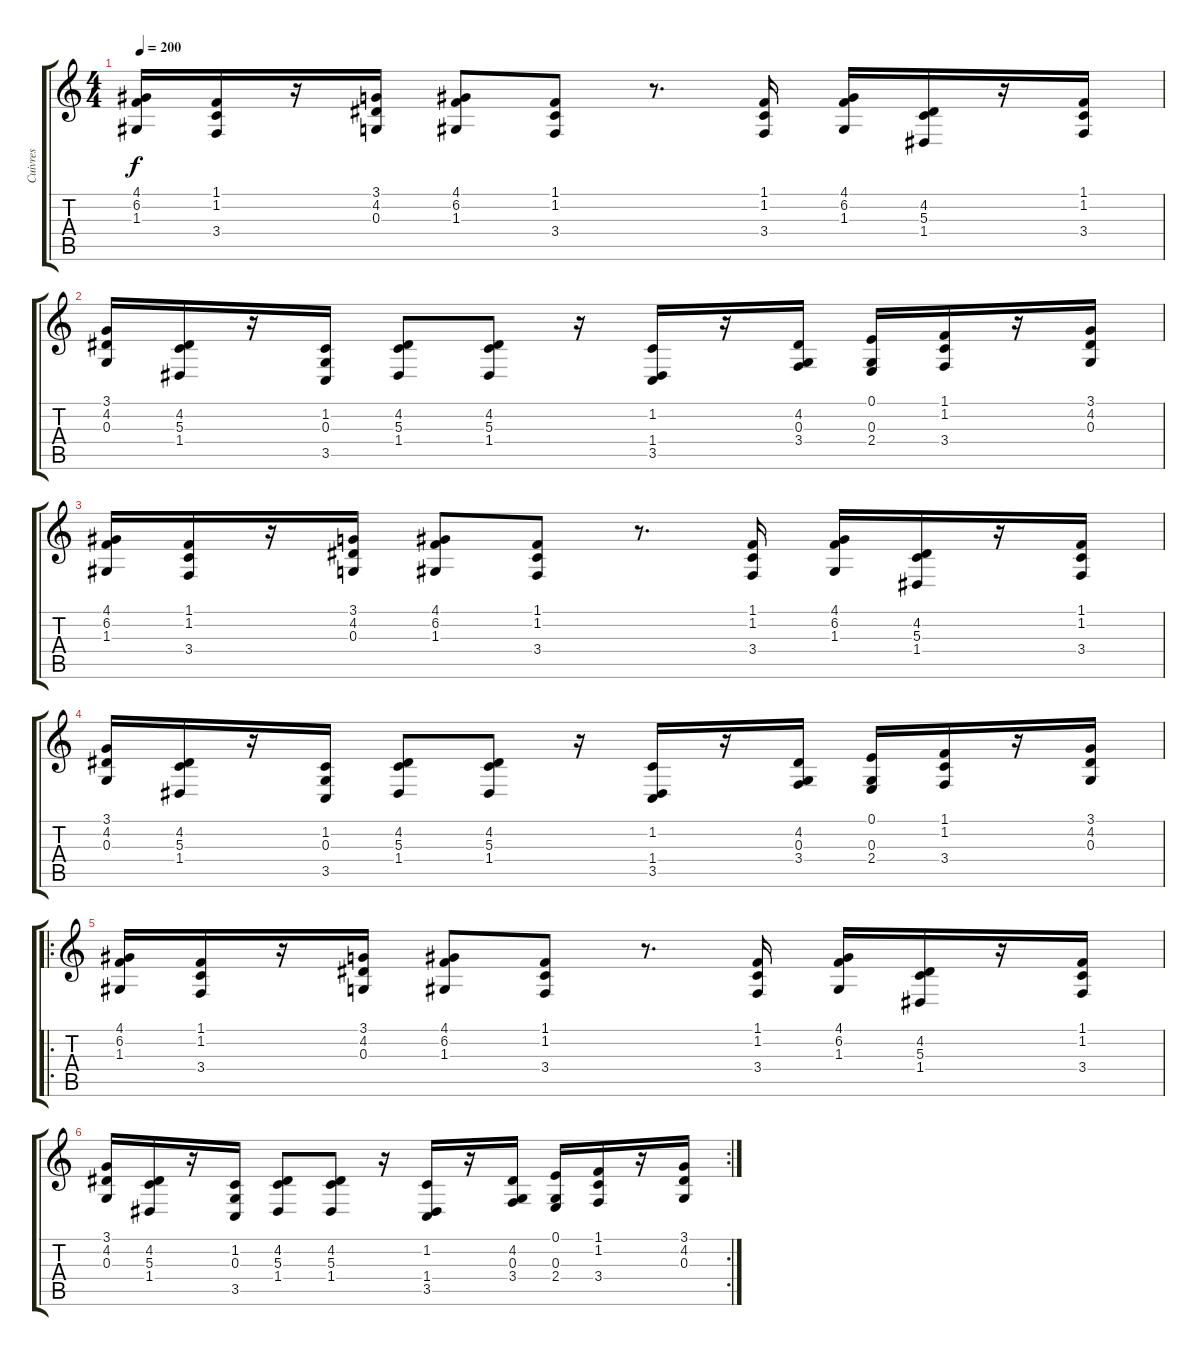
\track ("Cuivres" "Cuivres") {instrument trumpet}
\staff {score tabs}
\tuning (E4 B3 G3 D3 A2 E2) {hide}
\ts (4 4)
\tempo 200
\clef g2
\ks c
(4.1 6.2 1.3).16{dy f} (1.1 1.2 3.4).16 r.16 (3.1 4.2 0.3).16 (4.1 6.2 1.3).8 (1.1 1.2 3.4).8 r.8{d} (1.1 1.2 3.4).16 (4.1 6.2 1.3).16 (4.2 5.3 1.4).16 r.16 (1.1 1.2 3.4).16 |
(3.1 4.2 0.3).16 (4.2 5.3 1.4).16 r.16 (1.2 0.3 3.5).16 (4.2 5.3 1.4).8 (4.2 5.3 1.4).8 r.16 (1.2 1.4 3.5).16 r.16 (4.2 0.3 3.4).16 (0.1 0.3 2.4).16 (1.1 1.2 3.4).16 r.16 (3.1 4.2 0.3).16 |
(4.1 6.2 1.3).16 (1.1 1.2 3.4).16 r.16 (3.1 4.2 0.3).16 (4.1 6.2 1.3).8 (1.1 1.2 3.4).8 r.8{d} (1.1 1.2 3.4).16 (4.1 6.2 1.3).16 (4.2 5.3 1.4).16 r.16 (1.1 1.2 3.4).16 |
(3.1 4.2 0.3).16 (4.2 5.3 1.4).16 r.16 (1.2 0.3 3.5).16 (4.2 5.3 1.4).8 (4.2 5.3 1.4).8 r.16 (1.2 1.4 3.5).16 r.16 (4.2 0.3 3.4).16 (0.1 0.3 2.4).16 (1.1 1.2 3.4).16 r.16 (3.1 4.2 0.3).16 |
\ro
(4.1 6.2 1.3).16 (1.1 1.2 3.4).16 r.16 (3.1 4.2 0.3).16 (4.1 6.2 1.3).8 (1.1 1.2 3.4).8 r.8{d} (1.1 1.2 3.4).16 (4.1 6.2 1.3).16 (4.2 5.3 1.4).16 r.16 (1.1 1.2 3.4).16 |
\rc 2
(3.1 4.2 0.3).16 (4.2 5.3 1.4).16 r.16 (1.2 0.3 3.5).16 (4.2 5.3 1.4).8 (4.2 5.3 1.4).8 r.16 (1.2 1.4 3.5).16 r.16 (4.2 0.3 3.4).16 (0.1 0.3 2.4).16 (1.1 1.2 3.4).16 r.16 (3.1 4.2 0.3).16
